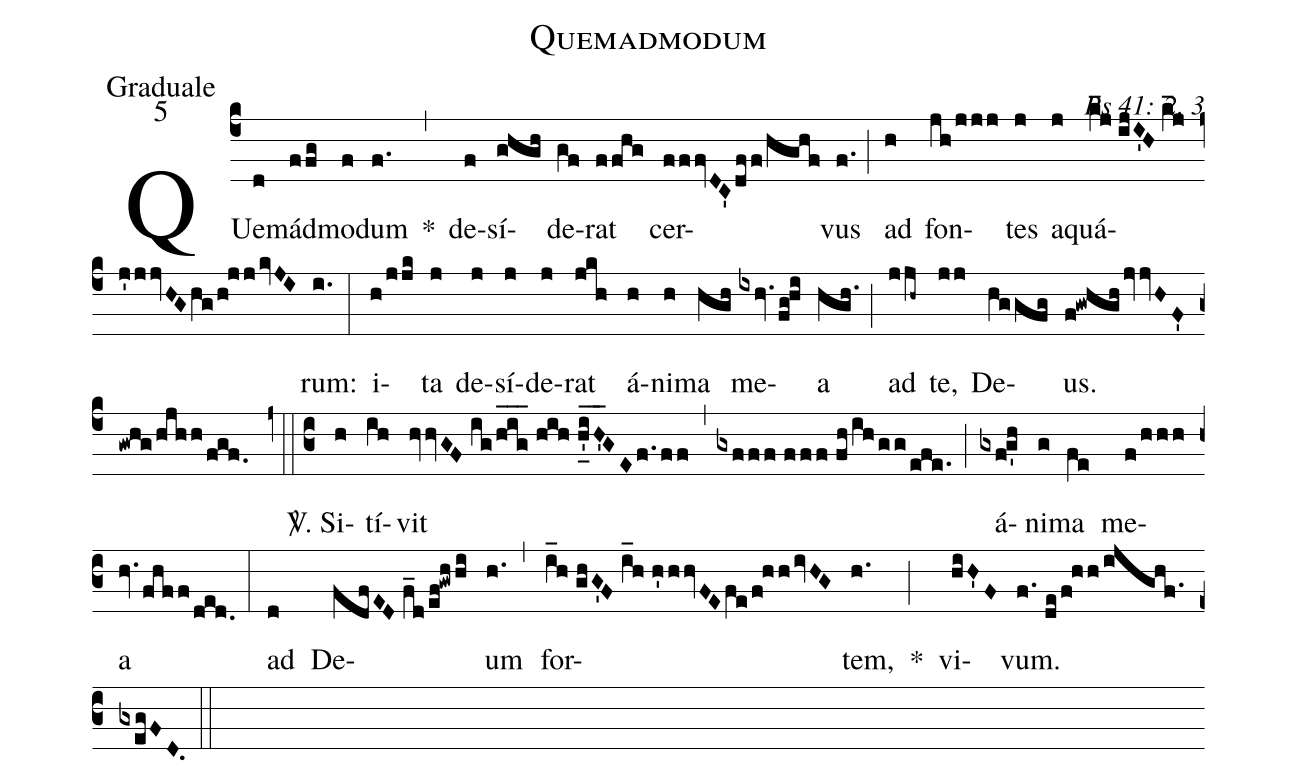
name: Quemadmodum;
office-part: Graduale;
mode: 5;
commentary: Ps 41: 2, 3;
%%
(c4) QUem(d)ád(ffg)mo(f)dum(f.) *(,) de(f)sí(ghgh)de(gf)rat(ffhg) cer(fffvDC'/dff/hghf)vus(f.) (;) ad(h) fon(jh/jjj)tes(j) a(j)quá(k_j//ijI'H//k_j//j'jjvHG/hg/h!jj/kvJI)rum:(i.) (:)
i(h/jjk)ta(j) de(j)sí(j)de(j)rat(jkh) á(h)ni(h)ma(hgh) me(ixhv./fg!hi)a(hgh.) (;) ad(jjh~) te,(jj) De(hggfg)us.(f!gwhgh/jvvHF'/gwhg/hjhh/fgf.) (z0::c3)
<sp>V/</sp>. Si(h)tí(ih)vit(hvvGF//ig/hig___//hih//h'iH'___GE/f.ff) (,) (gxfff//fff//fh/ih/gg/efe.) (;) á(gxf!g'h)ni(g)ma(fe) me(f/hhh)a(hv./fhff/ded.) (:)
ad(d) De(fdfED//f_d/ef!gwhhi)um(h.) (,) for(i_h//ghG'F//i_h//h'hhvFE/fe/f!hh/ivHG)tem,(h.) *(;) vi(hiH'F)vum.(f.//de/f!hh/ijghf./gxegFD.) (::)
